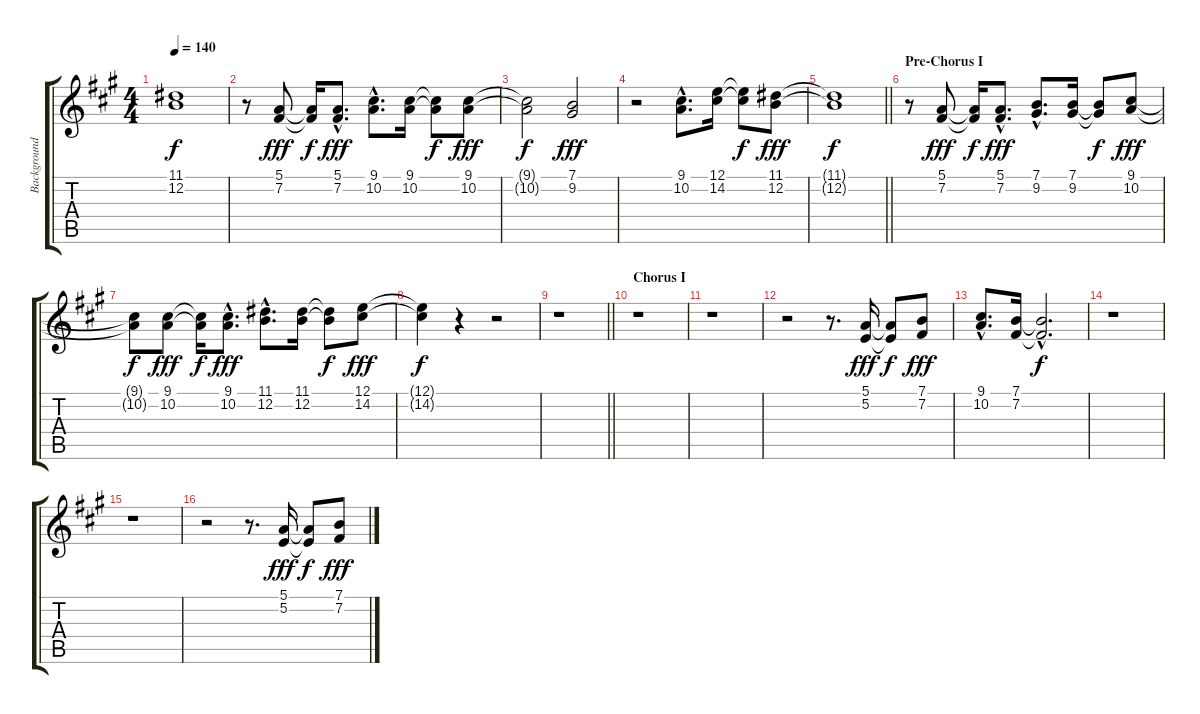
\track ("Background Vocals" "Background") {instrument choiraahs}
\staff {score tabs}
\tuning (E4 B3 G3 D3 A2 E2) {hide}
\ts (4 4)
\tempo 140
\clef g2
\ks a
(11.1{t} 12.2{t}).1{dy f} |
r.8 (5.1 7.2).8{dy fff} (5.1{t} 7.2{t}).16{dy f} (5.1{hac} 7.2{hac}).8{d dy fff} (9.1{hac} 10.2{hac}).8{d} (9.1 10.2).16 (9.1{t} 10.2{t}).8{dy f} (9.1 10.2).8{dy fff} |
(9.1{t} 10.2{t}).2{dy f} (7.1 9.2).2{dy fff} |
r.2 (9.1{hac} 10.2{hac}).8{d} (12.1 14.2).16 (12.1{t} 14.2{t}).8{dy f} (11.1 12.2).8{dy fff} |
\barLineRight lightlight
(11.1{t} 12.2{t}).1{dy f} |
\section ("" "Pre-Chorus I")
r.8 (5.1 7.2).8{dy fff} (5.1{t} 7.2{t}).16{dy f} (5.1{hac} 7.2{hac}).8{d dy fff} (7.1{hac} 9.2{hac}).8{d} (7.1 9.2).16 (7.1{t} 9.2{t}).8{dy f} (9.1 10.2).8{dy fff} |
(9.1{t} 10.2{t}).8{dy f} (9.1 10.2).8{dy fff} (9.1{t} 10.2{t}).16{dy f} (9.1{hac} 10.2{hac}).8{d dy fff} (11.1{hac} 12.2{hac}).8{d} (11.1 12.2).16 (11.1{t} 12.2{t}).8{dy f} (12.1 14.2).8{dy fff} |
(12.1{t} 14.2{t}).4{dy f} r.4 r.2 |
\barLineRight lightlight
r.1 |
\section ("" "Chorus I")
r.1 |
r.1 |
r.2 r.8{d} (5.1 5.2).16{dy fff} (5.1{t} 5.2{t}).8{dy f} (7.1 7.2).8{dy fff} |
(9.1{hac} 10.2{hac}).8{d} (7.1 7.2).16 (7.1{hac t} 7.2{hac t}).2{d dy f} |
r.1 |
r.1 |
r.2 r.8{d} (5.1 5.2).16{dy fff} (5.1{t} 5.2{t}).8{dy f} (7.1 7.2).8{dy fff}
